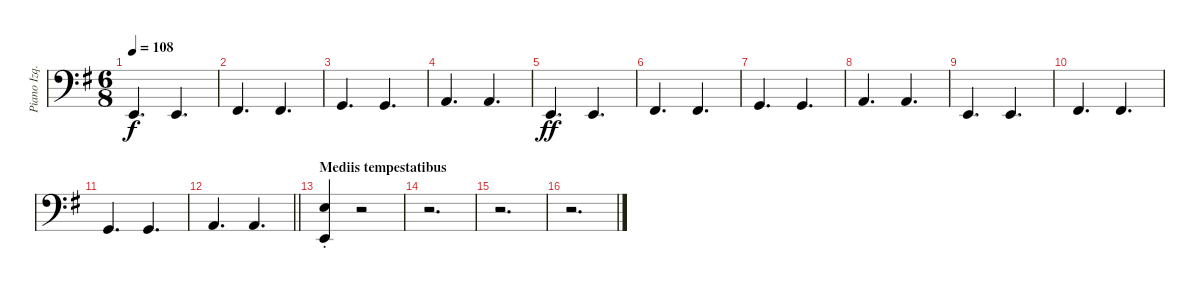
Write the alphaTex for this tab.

\track ("Piano Izq." "Piano Izq.") {instrument acousticgrandpiano}
\staff {score}
\tuning (G2 D2 A1 E1) {hide}
\ts (6 8)
\tempo 108
\clef f4
\ks eminor
2.2.4{d dy f} 2.2.4{d} |
4.2.4{d} 4.2.4{d} |
5.2.4{d} 5.2.4{d} |
7.2.4{d} 7.2.4{d} |
2.2.4{d dy ff} 2.2.4{d} |
4.2.4{d} 4.2.4{d} |
5.2.4{d} 5.2.4{d} |
7.2.4{d} 7.2.4{d} |
2.2.4{d} 2.2.4{d} |
4.2.4{d} 4.2.4{d} |
5.2.4{d} 5.2.4{d} |
\barLineRight lightlight
7.2.4{d} 7.2.4{d} |
\section ("" "Mediis tempestatibus")
(9.1{st} 2.2{st}).4 r.2 |
r.2{d} |
r.2{d} |
r.2{d}
